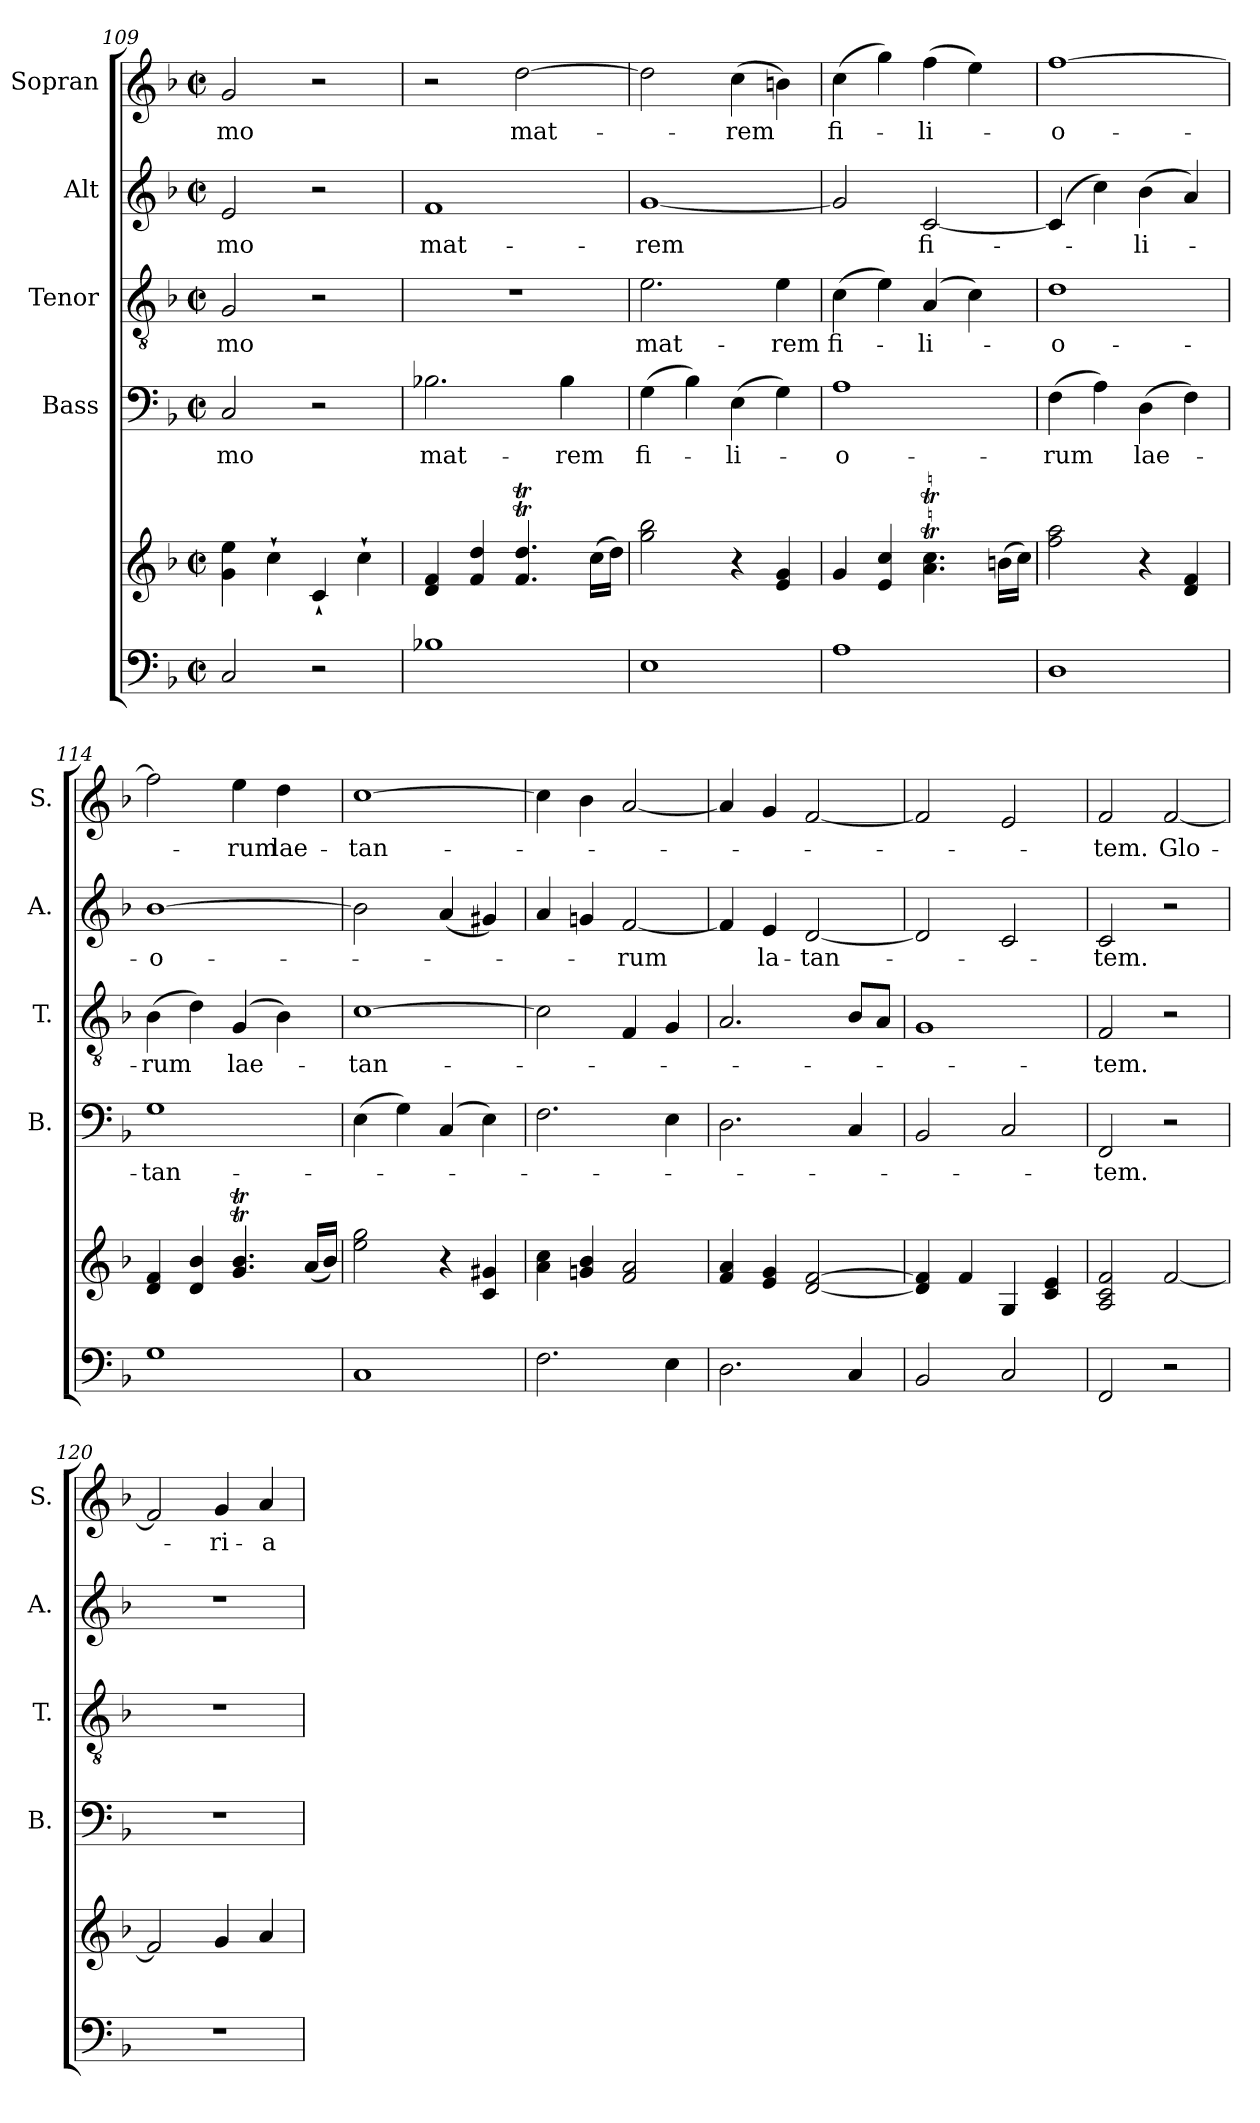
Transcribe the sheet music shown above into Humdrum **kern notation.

**kern	**kern	**kern	**text	**kern	**text	**kern	**text	**kern	**text
*part5	*part5	*part4	*part4	*part3	*part3	*part2	*part2	*part1	*part1
*staff6	*staff5	*staff4	*staff4	*staff3	*staff3	*staff2	*staff2	*staff1	*staff1
*	*	*I"Bass	*	*I"Tenor	*	*I"Alt	*	*I"Sopran	*
*	*	*I'B.	*	*I'T.	*	*I'A.	*	*I'S.	*
*clefF4	*clefG2	*clefF4	*	*clefGv2	*	*clefG2	*	*clefG2	*
*k[b-]	*k[b-]	*k[b-]	*	*k[b-]	*	*k[b-]	*	*k[b-]	*
*F:	*F:	*F:	*	*F:	*	*F:	*	*F:	*
*M2/2	*M2/2	*M2/2	*	*M2/2	*	*M2/2	*	*M2/2	*
*met(c|)	*met(c|)	*met(c|)	*	*met(c|)	*	*met(c|)	*	*met(c|)	*
=109	=109	=109	=109	=109	=109	=109	=109	=109	=109
!	!	!	!LO:LY:b	!	!LO:LY:b	!	!LO:LY:b	!	!LO:LY:b
2C/	4g\ 4ee\	2C/	-mo	2G/	-mo	2e/	-mo	2g/	-mo
.	4cc`>\	.	.	.	.	.	.	.	.
2r	4c`</	2r	.	2r	.	2r	.	2r	.
.	4cc`>\	.	.	.	.	.	.	.	.
=110	=110	=110	=110	=110	=110	=110	=110	=110	=110
!	!	!	!LO:LY:b	!	!	!	!LO:LY:b	!	!
1B-X	4d/ 4f/	2.B-X\	mat-	1r	.	1f	mat-	2r	.
.	4f/ 4dd/	.	.	.	.	.	.	.	.
!	!	!	!	!	!	!	!	!	!LO:LY:b
.	4.f/T 4.dd/T	.	.	.	.	.	.	[2dd\	mat-
!	!	!	!LO:LY:b	!	!	!	!	!	!
.	.	4B-\	-rem	.	.	.	.	.	.
.	(>16cc\LL	.	.	.	.	.	.	.	.
.	16dd\JJ)	.	.	.	.	.	.	.	.
!!LO:PB:g=z
=111	=111	=111	=111	=111	=111	=111	=111	=111	=111
!	!	!	!LO:LY:b	!	!LO:LY:b	!	!LO:LY:b	!	!
1E	2gg\ 2bb-\	(>4G\	fi-	2.e\	mat-	[1g	-rem	2dd\]	.
.	.	4B-\)	.	.	.	.	.	.	.
!	!	!	!LO:LY:b	!	!	!	!	!	!LO:LY:b
.	4r	(>4E\	-li-	.	.	.	.	(>4cc\	-rem
!	!	!	!	!	!LO:LY:b	!	!	!	!
.	4e/ 4g/	4G\)	.	4e\	-rem	.	.	4bn\)	.
=112	=112	=112	=112	=112	=112	=112	=112	=112	=112
!	!	!	!LO:LY:b	!	!LO:LY:b	!	!	!	!LO:LY:b
1A	4g/	1A	-o-	(>4c\	fi-	2g/]	.	(>4cc\	fi-
.	4e/ 4cc/	.	.	4e\)	.	.	.	4gg\)	.
!	!	!	!	!	!LO:LY:b	!	!LO:LY:b	!	!LO:LY:b
.	4.a\T 4.cc\T	.	.	(4A/	-li-	[2c/	fi-	(>4ff\	-li-
.	.	.	.	4c\)	.	.	.	4ee\)	.
.	(>16bn\LL	.	.	.	.	.	.	.	.
.	16cc\JJ)	.	.	.	.	.	.	.	.
=113	=113	=113	=113	=113	=113	=113	=113	=113	=113
!	!	!	!LO:LY:b	!	!LO:LY:b	!	!	!	!LO:LY:b
1D	2ff\ 2aa\	(>4F\	-rum	1d	-o-	(4c/]	.	[1ff	-o-
.	.	4A\)	.	.	.	4cc\)	.	.	.
!	!	!	!LO:LY:b	!	!	!	!LO:LY:b	!	!
.	4r	(>4D\	lae-	.	.	(>4b-\	-li-	.	.
.	4d/ 4f/	4F\)	.	.	.	4a/)	.	.	.
=114	=114	=114	=114	=114	=114	=114	=114	=114	=114
!	!	!	!LO:LY:b	!	!LO:LY:b	!	!LO:LY:b	!	!
1G	4d/ 4f/	1G	-tan-	(>4B-\	-rum	[1b-	-o-	2ff\]	.
.	4d/ 4b-/	.	.	4d\)	.	.	.	.	.
!	!	!	!	!	!LO:LY:b	!	!	!	!LO:LY:b
.	4.g/T 4.b-/T	.	.	(4G/	lae-	.	.	4ee\	-rum
!	!	!	!	!	!	!	!	!	!LO:LY:b
.	.	.	.	4B-\)	.	.	.	4dd\	lae-
.	(<16a/LL	.	.	.	.	.	.	.	.
.	16b-/JJ)	.	.	.	.	.	.	.	.
=115	=115	=115	=115	=115	=115	=115	=115	=115	=115
!	!	!	!	!	!LO:LY:b	!	!	!	!LO:LY:b
1C	2ee\ 2gg\	(>4E\	.	[1c	-tan-	2b-\]	.	[1cc	-tan-
.	.	4G\)	.	.	.	.	.	.	.
.	4r	(4C/	.	.	.	(<4a/	.	.	.
.	4c/ 4g#X/	4E\)	.	.	.	4g#X/)	.	.	.
=116	=116	=116	=116	=116	=116	=116	=116	=116	=116
2.F\	4a\ 4cc\	2.F\	.	2c\]	.	4a/	.	4cc\]	.
.	4gn/ 4b-/	.	.	.	.	4gn/	.	4b-\	.
!	!	!	!	!	!	!	!LO:LY:b	!	!
.	2f/ 2a/	.	.	4F/	.	[2f/	-rum	[2a/	.
4E\	.	4E\	.	4G/	.	.	.	.	.
!!LO:LB:g=z
=117	=117	=117	=117	=117	=117	=117	=117	=117	=117
2.D\	4f/ 4a/	2.D\	.	2.A/	.	4f/]	.	4a/]	.
!	!	!	!	!	!	!	!LO:LY:b	!	!
.	4e/ 4g/	.	.	.	.	4e/	la-	4g/	.
!	!	!	!	!	!	!	!LO:LY:b	!	!
.	[2d/ [2f/	.	.	.	.	[2d/	-tan-	[2f/	.
4C/	.	4C/	.	8B-/L	.	.	.	.	.
.	.	.	.	8A/J	.	.	.	.	.
=118	=118	=118	=118	=118	=118	=118	=118	=118	=118
2BB-/	4d/] 4f/]	2BB-/	.	1G	.	2d/]	.	2f/]	.
.	4f/	.	.	.	.	.	.	.	.
2C/	4G/	2C/	.	.	.	2c/	.	2e/	.
.	4c/ 4e/	.	.	.	.	.	.	.	.
=119	=119	=119	=119	=119	=119	=119	=119	=119	=119
!	!	!	!LO:LY:b	!	!LO:LY:b	!	!LO:LY:b	!	!LO:LY:b
2FF/	2A/ 2c/ 2f/	2FF/	-tem.	2F/	-tem.	2c/	-tem.	2f/	-tem.
!	!	!	!	!	!	!	!	!	!LO:LY:b
2r	[2f/	2r	.	2r	.	2r	.	[2f/	Glo-
=120	=120	=120	=120	=120	=120	=120	=120	=120	=120
1r	2f/]	1r	.	1r	.	1r	.	2f/]	.
!	!	!	!	!	!	!	!	!	!LO:LY:b
.	4g/	.	.	.	.	.	.	4g/	-ri-
!	!	!	!	!	!	!	!	!	!LO:LY:b
.	4a/	.	.	.	.	.	.	4a/	-a
=	=	=	=	=	=	=	=	=	=
*-	*-	*-	*-	*-	*-	*-	*-	*-	*-
